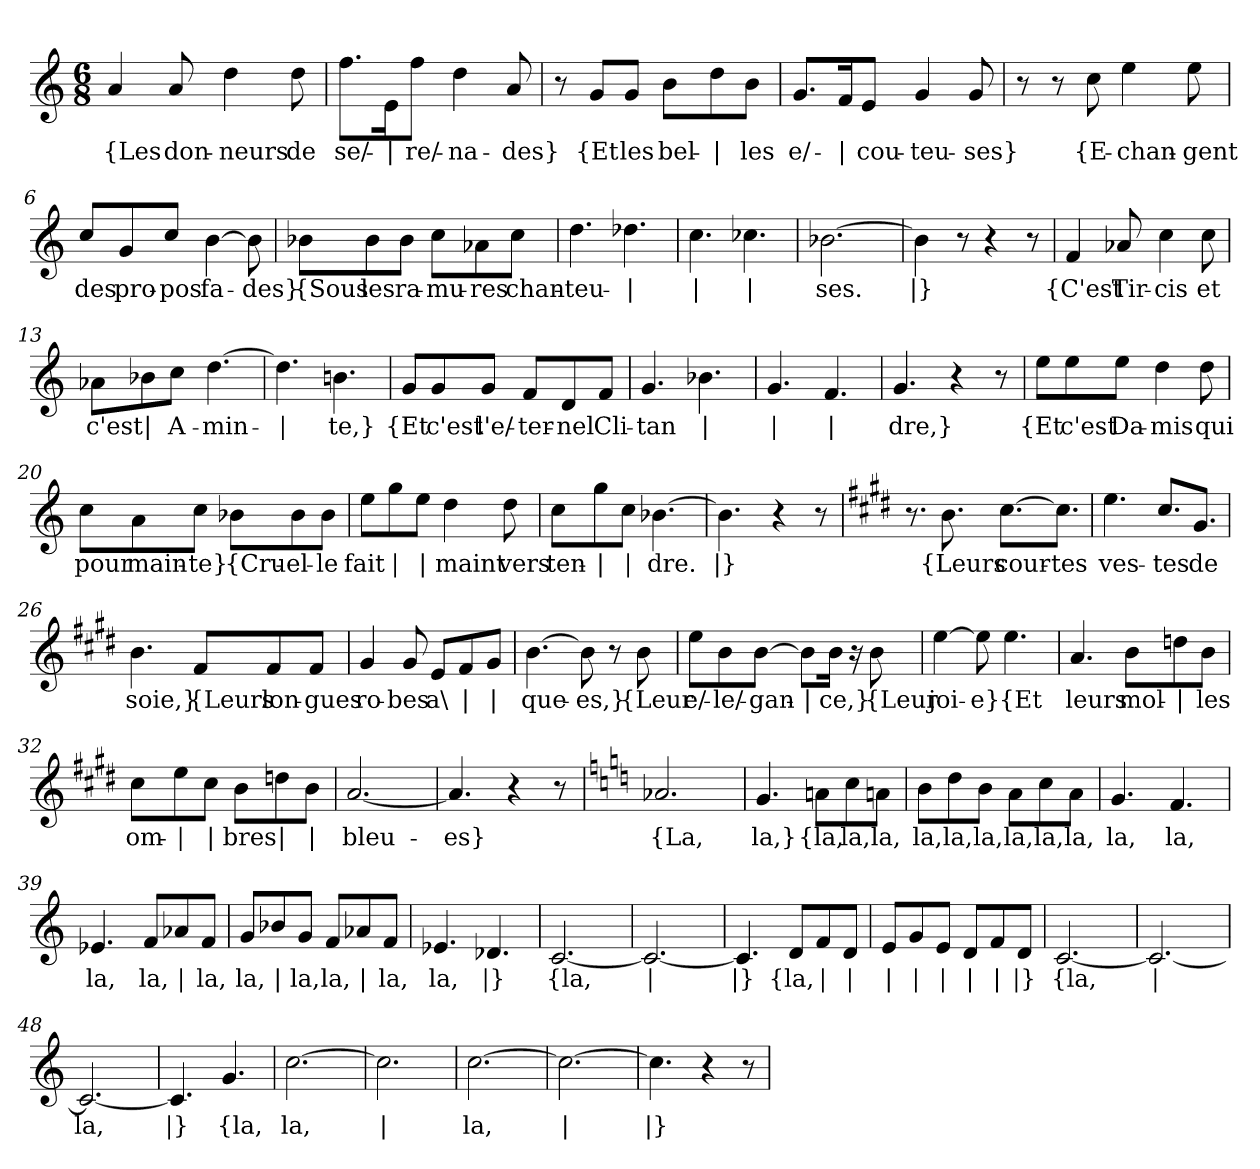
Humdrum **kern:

**kern	**text
*part1	*part1
*staff1	*staff1
*clefG2	*
*k[]	*
*M6/8	*
=1	=1
!	!LO:LY:b
4a/	{Les
!	!LO:LY:b
8a/	don-
!	!LO:LY:b
4dd\	-neurs
!	!LO:LY:b
8dd\	de
=2	=2
!	!LO:LY:b
8.ff\L	se/-
!	!LO:LY:b
16e\K	|
!	!LO:LY:b
8ff\J	-re/-
!	!LO:LY:b
4dd\	-na-
!	!LO:LY:b
8a/	-des}
=3	=3
8r	.
!	!LO:LY:b
8g/L	{Et
!	!LO:LY:b
8g/J	les
!	!LO:LY:b
8b\L	bel-
!	!LO:LY:b
8dd\	|
!	!LO:LY:b
8b\J	-les
=4	=4
!	!LO:LY:b
8.g/L	e/-
!	!LO:LY:b
16f/K	|
!	!LO:LY:b
8e/J	-cou-
!	!LO:LY:b
4g/	-teu-
!	!LO:LY:b
8g/	-ses}
=5	=5
8r	.
8r	.
!	!LO:LY:b
8cc\	{E-
!	!LO:LY:b
4ee\	-chan-
!	!LO:LY:b
8ee\	-gent
!!LO:LB:g=z
=6	=6
!	!LO:LY:b
8cc/L	des
!	!LO:LY:b
8g/	pro-
!	!LO:LY:b
8cc/J	-pos
!	!LO:LY:b
[4b\	fa-
!	!LO:LY:b
8b\]	-des}
=7	=7
!	!LO:LY:b
8b-X\L	{Sous
!	!LO:LY:b
8b-\	les
!	!LO:LY:b
8b-\J	ra-
!	!LO:LY:b
8cc\L	-mu-
!	!LO:LY:b
8a-X\	-res
!	!LO:LY:b
8cc\J	chan-
=8	=8
!	!LO:LY:b
4.dd\	-teu-
!	!LO:LY:b
4.dd-X\	|
=9	=9
!	!LO:LY:b
4.cc\	|
!	!LO:LY:b
4.cc-X\	|
=10	=10
!	!LO:LY:b
[2.b-X\	-ses.
=11	=11
!	!LO:LY:b
4b-\]	|}
8r	.
4r	.
8r	.
=12	=12
!	!LO:LY:b
4f/	{C'est
!	!LO:LY:b
8a-X/	Tir-
!	!LO:LY:b
4cc\	-cis
!	!LO:LY:b
8cc\	et
!!LO:LB:g=z
=13	=13
!	!LO:LY:b
8a-X\L	c'est
!	!LO:LY:b
8b-X\	|
!	!LO:LY:b
8cc\J	A-
!	!LO:LY:b
[4.dd\	-min-
=14	=14
!	!LO:LY:b
4.dd\]	|
!	!LO:LY:b
4.bn\	-te,}
=15	=15
!	!LO:LY:b
8g/L	{Et
!	!LO:LY:b
8g/	c'est
!	!LO:LY:b
8g/J	l'e/-
!	!LO:LY:b
8f/L	-ter-
!	!LO:LY:b
8d/	-nel
!	!LO:LY:b
8f/J	Cli-
=16	=16
!	!LO:LY:b
4.g/	-tan
!	!LO:LY:b
4.b-X\	|
=17	=17
!	!LO:LY:b
4.g/	|
!	!LO:LY:b
4.f/	|
=18	=18
!	!LO:LY:b
4.g/	-dre,}
4r	.
8r	.
=19	=19
!	!LO:LY:b
8ee\L	{Et
!	!LO:LY:b
8ee\	c'est
!	!LO:LY:b
8ee\J	Da-
!	!LO:LY:b
4dd\	-mis
!	!LO:LY:b
8dd\	qui
!!LO:LB:g=z
=20	=20
!	!LO:LY:b
8cc\L	pour
!	!LO:LY:b
8a\	main-
!	!LO:LY:b
8cc\J	-te}
!	!LO:LY:b
8b-X\L	{Cru-
!	!LO:LY:b
8b-\	-el-
!	!LO:LY:b
8b-\J	-le
=21	=21
!	!LO:LY:b
8ee\L	fait
!	!LO:LY:b
8gg\	|
!	!LO:LY:b
8ee\J	|
!	!LO:LY:b
4dd\	maint
!	!LO:LY:b
8dd\	vers
=22	=22
!	!LO:LY:b
8cc\L	ten-
!	!LO:LY:b
8gg\	|
!	!LO:LY:b
8cc\J	|
!	!LO:LY:b
[4.b-X\	-dre.
=23	=23
!	!LO:LY:b
4.b-\]	|}
4r	.
8r	.
=24	=24
*k[f#c#g#d#]	*
8.r	.
!	!LO:LY:b
8.b\	{Leurs
!	!LO:LY:b
[8.cc#\L	cour-
!	!LO:LY:b
8.cc#\J]	-tes
=25	=25
!	!LO:LY:b
4.ee\	ves-
!	!LO:LY:b
8.cc#/L	-tes
!	!LO:LY:b
8.g#/J	de
!!LO:LB:g=z
=26	=26
!	!LO:LY:b
4.b\	soie,}
!	!LO:LY:b
8f#/L	{Leurs
!	!LO:LY:b
8f#/	lon-
!	!LO:LY:b
8f#/J	-gues
=27	=27
!	!LO:LY:b
4g#/	ro-
!	!LO:LY:b
8g#/	-bes
!	!LO:LY:b
8e/L	a\
!	!LO:LY:b
8f#/	|
!	!LO:LY:b
8g#/J	|
=28	=28
!	!LO:LY:b
[4.b\	que-
!	!LO:LY:b
8b\]	-es,}
8r	.
!	!LO:LY:b
8b\	{Leur
=29	=29
!	!LO:LY:b
8ee\L	e/-
!	!LO:LY:b
8b\	-le/-
!	!LO:LY:b
[8b\J	-gan-
!	!LO:LY:b
8b\L]	|
!	!LO:LY:b
16b\Jk	-ce,}
16r	.
!	!LO:LY:b
8b\	{Leur
=30	=30
!	!LO:LY:b
[4ee\	joi-
!	!LO:LY:b
8ee\]	-e}
!	!LO:LY:b
4.ee\	{Et
!!LO:LB:g=z
=31	=31
!	!LO:LY:b
4.a/	leurs
!	!LO:LY:b
8b\L	mol-
!	!LO:LY:b
8ddn\	|
!	!LO:LY:b
8b\J	-les
=32	=32
!	!LO:LY:b
8cc#\L	om-
!	!LO:LY:b
8ee\	|
!	!LO:LY:b
8cc#\J	|
!	!LO:LY:b
8b\L	-bres
!	!LO:LY:b
8ddn\	|
!	!LO:LY:b
8b\J	|
=33	=33
!	!LO:LY:b
[2.a/	bleu-
=34	=34
!	!LO:LY:b
4.a/]	-es}
4r	.
8r	.
=35	=35
*k[]	*
!	!LO:LY:b
2.a-X/	{La,
=36	=36
!	!LO:LY:b
4.g/	la,}
!	!LO:LY:b
8an\L	{la,
!	!LO:LY:b
8cc\	la,
!	!LO:LY:b
8an\J	la,
=37	=37
!	!LO:LY:b
8b\L	la,
!	!LO:LY:b
8dd\	la,
!	!LO:LY:b
8b\J	la,
!	!LO:LY:b
8a\L	la,
!	!LO:LY:b
8cc\	la,
!	!LO:LY:b
8a\J	la,
=38	=38
!	!LO:LY:b
4.g/	la,
!	!LO:LY:b
4.f/	la,
!!LO:LB:g=z
=39	=39
!	!LO:LY:b
4.e-X/	la,
!	!LO:LY:b
8f/L	la,
!	!LO:LY:b
8a-X/	|
!	!LO:LY:b
8f/J	la,
=40	=40
!	!LO:LY:b
8g/L	la,
!	!LO:LY:b
8b-X/	|
!	!LO:LY:b
8g/J	la,
!	!LO:LY:b
8f/L	la,
!	!LO:LY:b
8a-X/	|
!	!LO:LY:b
8f/J	la,
=41	=41
!	!LO:LY:b
4.e-X/	la,
!	!LO:LY:b
4.d-X/	|}
=42	=42
!	!LO:LY:b
[2.c/	{la,
=43	=43
!	!LO:LY:b
2.c/_	|
=44	=44
!	!LO:LY:b
4.c/]	|}
!	!LO:LY:b
8d/L	{la,
!	!LO:LY:b
8f/	|
!	!LO:LY:b
8d/J	|
=45	=45
!	!LO:LY:b
8e/L	|
!	!LO:LY:b
8g/	|
!	!LO:LY:b
8e/J	|
!	!LO:LY:b
8d/L	|
!	!LO:LY:b
8f/	|
!	!LO:LY:b
8d/J	|}
=46	=46
!	!LO:LY:b
[2.c/	{la,
=47	=47
!	!LO:LY:b
2.c/_	|
=48	=48
!	!LO:LY:b
2.c/_	la,
=49	=49
!	!LO:LY:b
4.c/]	|}
!	!LO:LY:b
4.g/	{la,
!!LO:LB:g=z
=50	=50
!	!LO:LY:b
[2.cc\	la,
=51	=51
!	!LO:LY:b
2.cc\]	|
=52	=52
!	!LO:LY:b
[2.cc\	la,
=53	=53
!	!LO:LY:b
2.cc\_	|
=54	=54
!	!LO:LY:b
4.cc\]	|}
4r	.
8r	.
=	=
*-	*-
